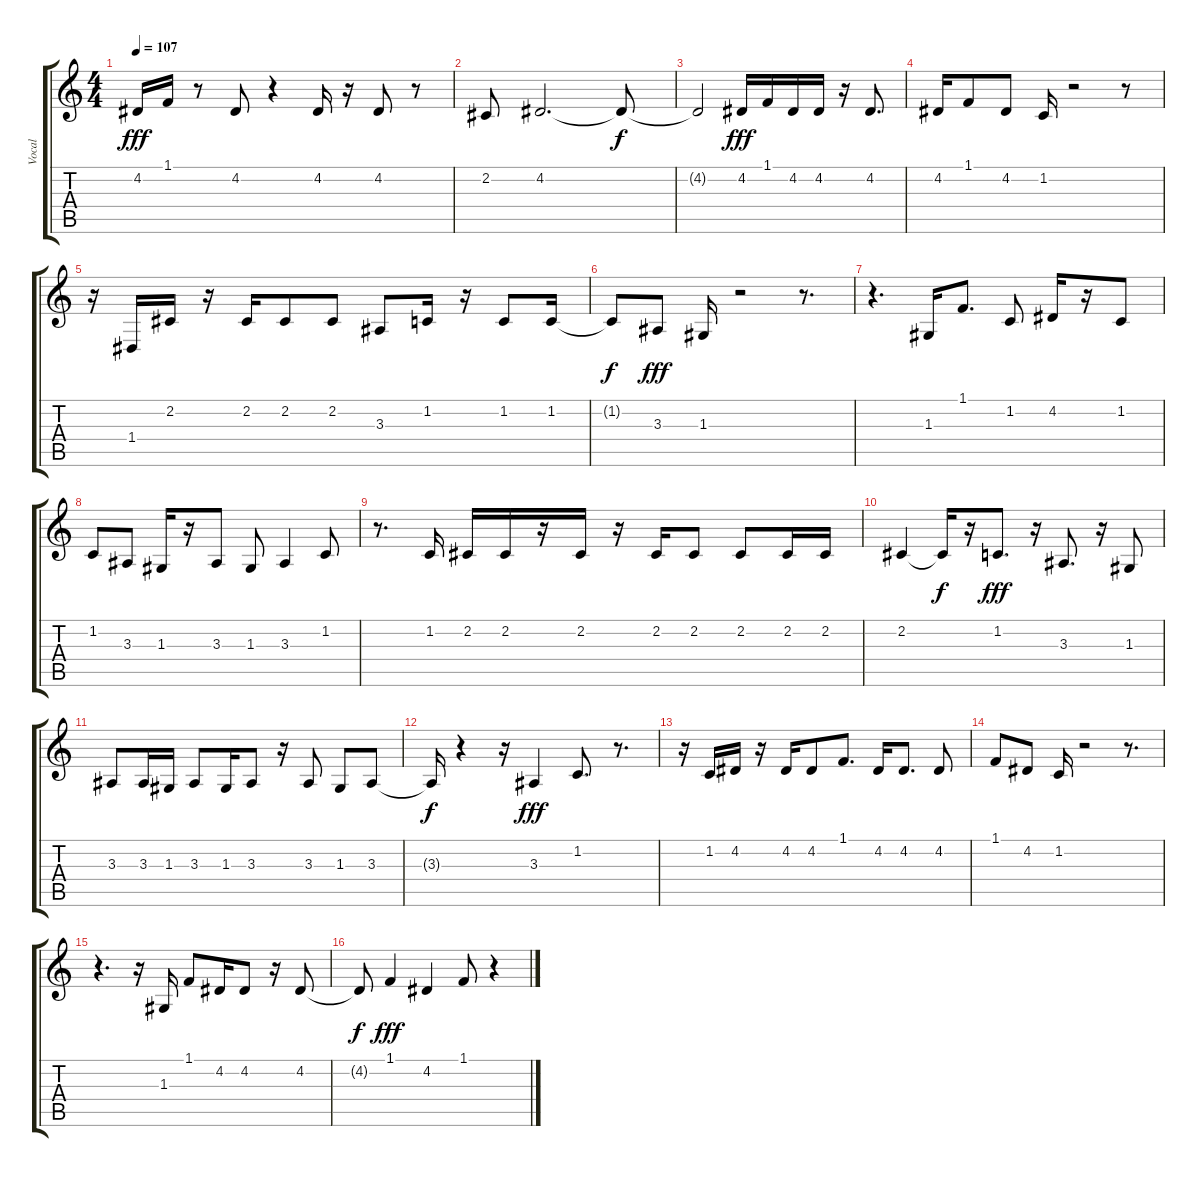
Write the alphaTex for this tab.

\track ("Vocal" "Vocal") {instrument lead5charang}
\staff {score tabs}
\tuning (E4 B3 G3 D3 A2 E2) {hide}
\ts (4 4)
\tempo 107
\clef g2
\ks c
4.2.16{dy fff} 1.1.16 r.8 4.2.8 r.4 4.2.16 r.16 4.2.8 r.8 |
2.2.8 4.2.2{d} 4.2{t}.8{dy f} |
4.2{t}.2 4.2.16{dy fff} 1.1.16 4.2.16 4.2.16 r.16 4.2.8{d} |
4.2.16 1.1.8 4.2.8 1.2.16 r.2 r.8 |
r.16 1.4.16 2.2.16 r.16 2.2.16 2.2.8 2.2.8 3.3.8 1.2.16 r.16 1.2.8 1.2.16 |
1.2{t}.8{dy f} 3.3.8{dy fff} 1.3.16 r.2 r.8{d} |
r.4{d} 1.3.16 1.1.8{d} 1.2.8 4.2.16 r.16 1.2.8 |
1.2.8 3.3.8 1.3.16 r.16 3.3.8 1.3.8 3.3.4 1.2.8 |
r.8{d} 1.2.16 2.2.16 2.2.16 r.16 2.2.16 r.16 2.2.16 2.2.8 2.2.8 2.2.16 2.2.16 |
2.2.4 2.2{t}.16{dy f} r.16 1.2.8{d dy fff} r.16 3.3.8{d} r.16 1.3.8 |
3.3.8 3.3.16 1.3.16 3.3.8 1.3.16 3.3.8 r.16 3.3.8 1.3.8 3.3.8 |
3.3{t}.16{dy f} r.4 r.16 3.3.4{dy fff} 1.2.8{d} r.8{d} |
r.16 1.2.16 4.2.16 r.16 4.2.16 4.2.8 1.1.8{d} 4.2.16 4.2.8{d} 4.2.8 |
1.1.8 4.2.8 1.2.16 r.2 r.8{d} |
r.4{d} r.16 1.3.16 1.1.8 4.2.16 4.2.8 r.16 4.2.8 |
4.2{t}.8{dy f} 1.1.4{dy fff} 4.2.4 1.1.8 r.4
